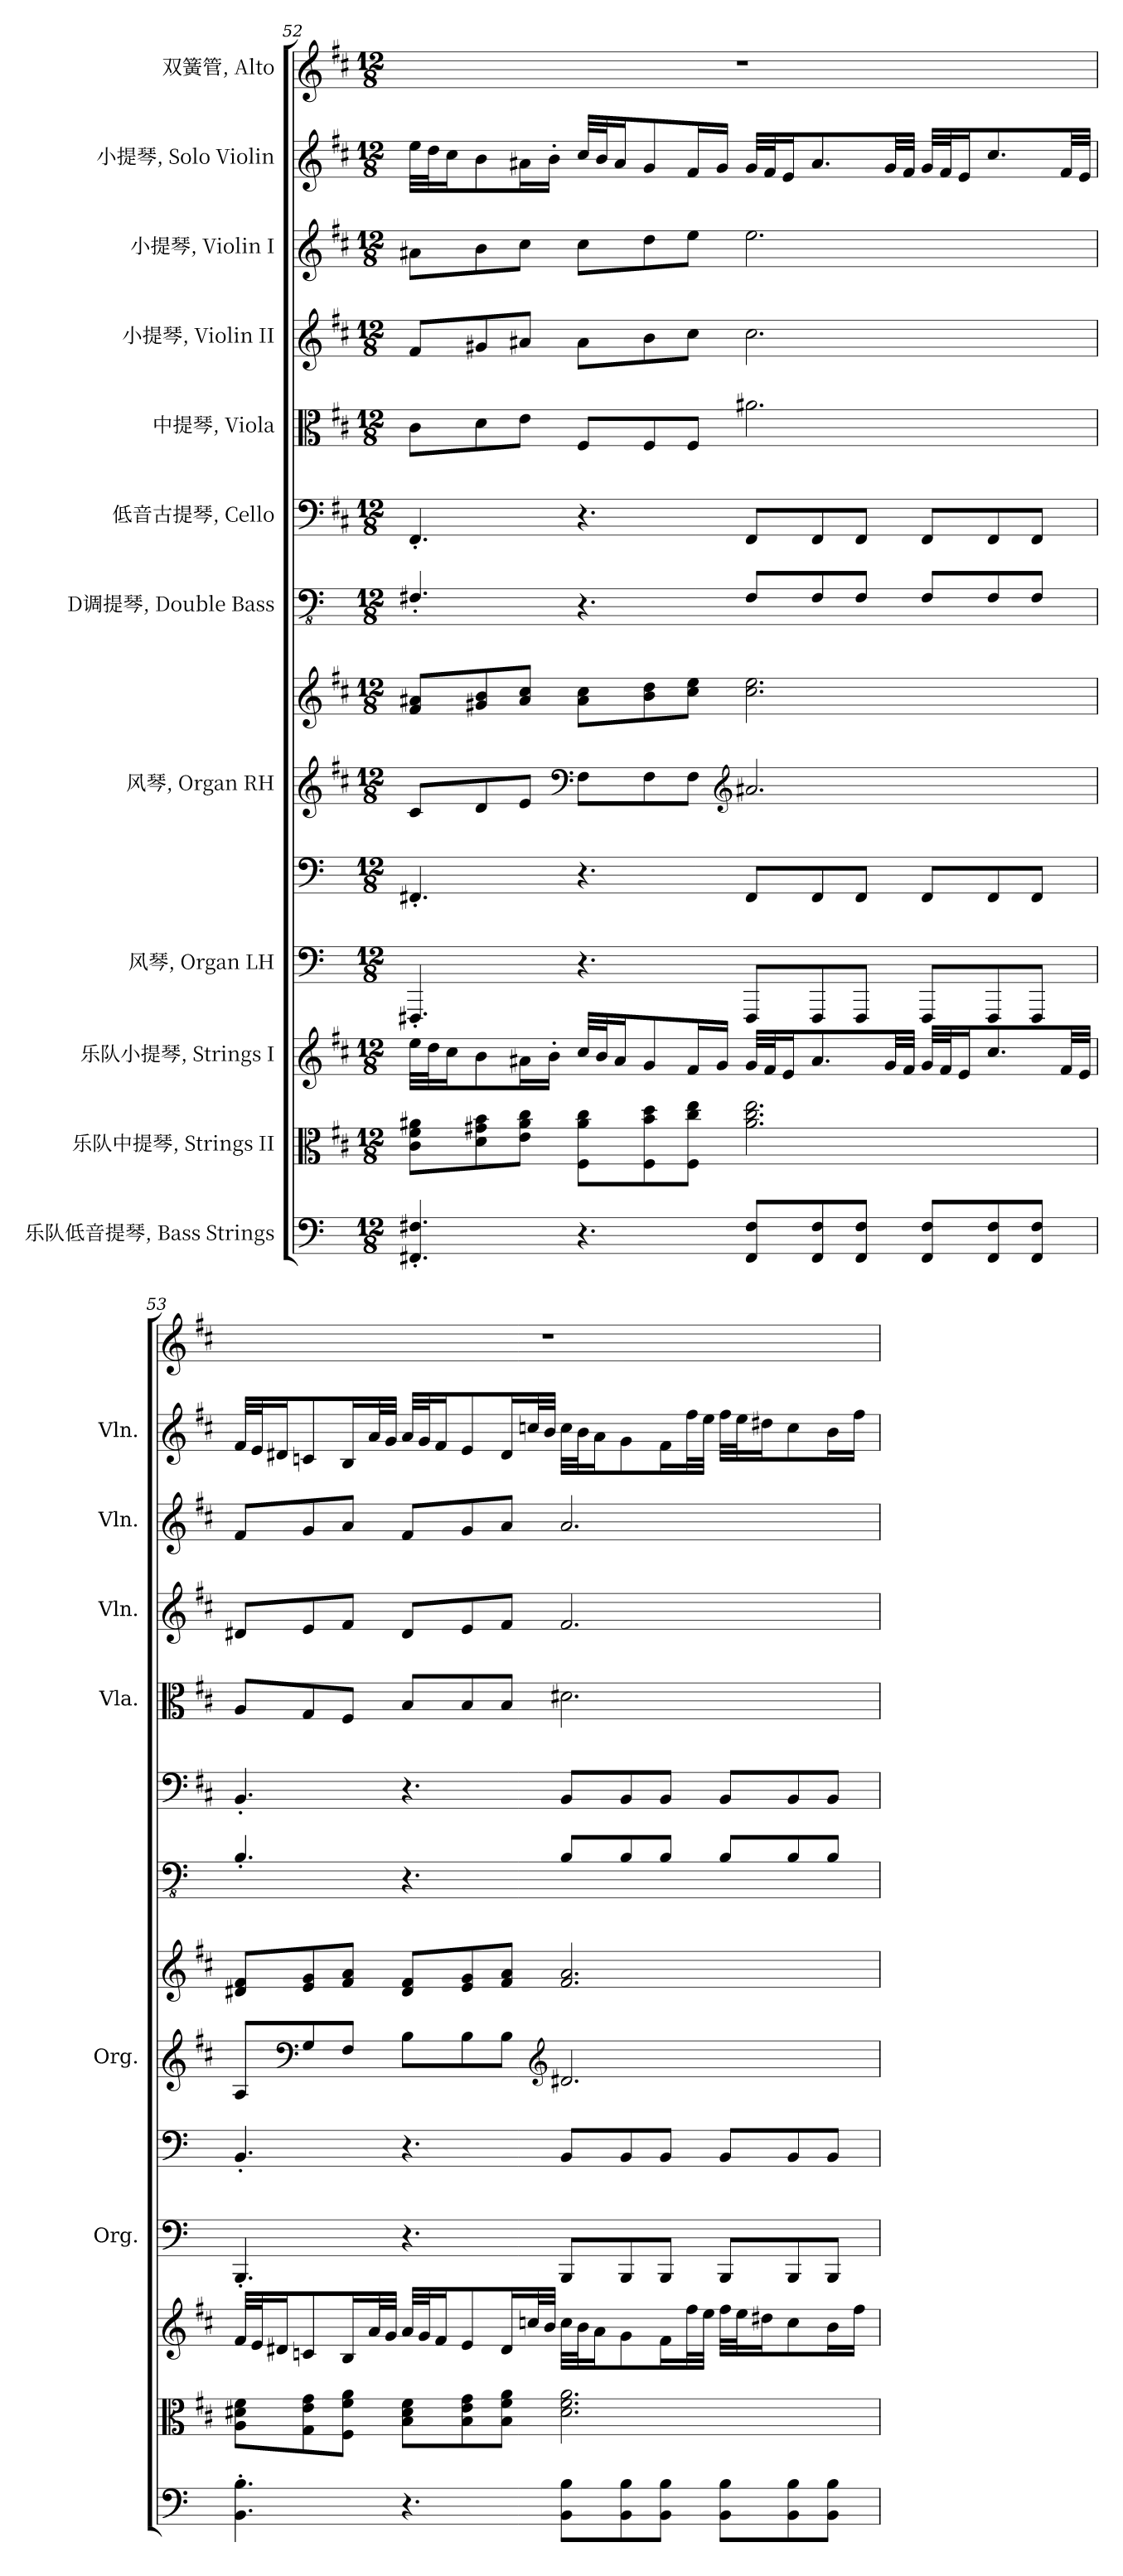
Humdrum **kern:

**kern	**kern	**kern	**kern	**kern	**kern	**kern	**kern	**kern	**kern	**kern	**kern	**kern	**kern
*part12	*part11	*part10	*part9	*part9	*part8	*part8	*part7	*part6	*part5	*part4	*part3	*part2	*part1
*staff14	*staff13	*staff12	*staff11	*staff10	*staff9	*staff8	*staff7	*staff6	*staff5	*staff4	*staff3	*staff2	*staff1
*I"乐队低音提琴, Bass Strings	*I"乐队中提琴, Strings II	*I"乐队小提琴, Strings I	*I"风琴, Organ LH	*	*I"风琴, Organ RH	*	*I"D调提琴, Double Bass	*I"低音古提琴, Cello	*I"中提琴, Viola	*I"小提琴, Violin II	*I"小提琴, Violin I	*I"小提琴, Solo Violin	*I"双簧管, Alto
*	*	*	*I'Org.	*	*I'Org.	*	*	*	*I'Vla.	*I'Vln.	*I'Vln.	*I'Vln.	*
!!LO:PB:g=z
*clefF4	*clefC3	*clefG2	*clefF4	*clefF4	*clefG2	*clefG2	*clefFv4	*clefF4	*clefC3	*clefG2	*clefG2	*clefG2	*clefG2
*ITrd7c12	*	*	*	*	*	*	*ITrd7c12	*	*	*	*	*	*
*k[]	*k[f#c#]	*k[f#c#]	*k[]	*k[]	*k[f#c#]	*k[f#c#]	*k[]	*k[f#c#]	*k[f#c#]	*k[f#c#]	*k[f#c#]	*k[f#c#]	*k[f#c#]
*M12/8	*M12/8	*M12/8	*M12/8	*M12/8	*M12/8	*M12/8	*M12/8	*M12/8	*M12/8	*M12/8	*M12/8	*M12/8	*M12/8
=52	=52	=52	=52	=52	=52	=52	=52	=52	=52	=52	=52	=52	=52
4.FFF#X/' 4.FF#X/'	8c#\ 8f#\ 8a#X\L	32ee\LLL	4.FFF#X'/	4.FF#X'/	8c#/L	8f#/ 8a#X/L	4.FFF#X'/	4.FF#'/	8c#\L	8f#/L	8a#X\L	32ee\LLL	1.r
.	.	32dd\J	.	.	.	.	.	.	.	.	.	32dd\J	.
.	.	16cc#\J	.	.	.	.	.	.	.	.	.	16cc#\J	.
.	8d\ 8g#X\ 8b\	8b\	.	.	8d/	8g#X/ 8b/	.	.	8d\	8g#X/	8b\	8b\	.
.	8e\ 8a#\ 8cc#\J	16a#X\L	.	.	8e/J	8a#/ 8cc#/J	.	.	8e\J	8a#X/J	8cc#\J	16a#X\L	.
.	.	16b'\JJ	.	.	.	.	.	.	.	.	.	16b'\JJ	.
*	*	*	*	*	*clefF4	*	*	*	*	*	*	*	*
4.r	8F#\ 8a#\ 8cc#\L	32cc#/LLL	4.r	4.r	8F#\L	8a#\ 8cc#\L	4.r	4.r	8F#/L	8a#\L	8cc#\L	32cc#/LLL	.
.	.	32b/J	.	.	.	.	.	.	.	.	.	32b/J	.
.	.	16a#/J	.	.	.	.	.	.	.	.	.	16a#/J	.
.	8F#\ 8b\ 8dd\	8g/	.	.	8F#\	8b\ 8dd\	.	.	8F#/	8b\	8dd\	8g/	.
.	8F#\ 8cc#\ 8ee\J	16f#/L	.	.	8F#\J	8cc#\ 8ee\J	.	.	8F#/J	8cc#\J	8ee\J	16f#/L	.
.	.	16g/JJ	.	.	.	.	.	.	.	.	.	16g/JJ	.
*	*	*	*	*	*clefG2	*	*	*	*	*	*	*	*
8FFF#/ 8FF#/L	2.a#\ 2.cc#\ 2.ee\	32g/LLL	8FFF#/L	8FF#/L	2.a#X/	2.cc#\ 2.ee\	8FFF#/L	8FF#/L	2.a#X\	2.cc#\	2.ee\	32g/LLL	.
.	.	32f#/J	.	.	.	.	.	.	.	.	.	32f#/J	.
.	.	16e/J	.	.	.	.	.	.	.	.	.	16e/J	.
8FFF#/ 8FF#/	.	8.a#/	8FFF#/	8FF#/	.	.	8FFF#/	8FF#/	.	.	.	8.a#/	.
8FFF#/ 8FF#/J	.	.	8FFF#/J	8FF#/J	.	.	8FFF#/J	8FF#/J	.	.	.	.	.
.	.	32g/LL	.	.	.	.	.	.	.	.	.	32g/LL	.
.	.	32f#/JJJ	.	.	.	.	.	.	.	.	.	32f#/JJJ	.
8FFF#/ 8FF#/L	.	32g/LLL	8FFF#/L	8FF#/L	.	.	8FFF#/L	8FF#/L	.	.	.	32g/LLL	.
.	.	32f#/J	.	.	.	.	.	.	.	.	.	32f#/J	.
.	.	16e/J	.	.	.	.	.	.	.	.	.	16e/J	.
8FFF#/ 8FF#/	.	8.cc#/	8FFF#/	8FF#/	.	.	8FFF#/	8FF#/	.	.	.	8.cc#/	.
8FFF#/ 8FF#/J	.	.	8FFF#/J	8FF#/J	.	.	8FFF#/J	8FF#/J	.	.	.	.	.
.	.	32f#/LL	.	.	.	.	.	.	.	.	.	32f#/LL	.
.	.	32e/JJJ	.	.	.	.	.	.	.	.	.	32e/JJJ	.
!!LO:PB:g=z
=53	=53	=53	=53	=53	=53	=53	=53	=53	=53	=53	=53	=53	=53
4.BBB\' 4.BB\'	8A\ 8d#X\ 8f#\L	32f#/LLL	4.BBB'/	4.BB'/	8A/L	8d#X/ 8f#/L	4.BBB'/	4.BB'/	8A/L	8d#X/L	8f#/L	32f#/LLL	1.r
.	.	32e/J	.	.	.	.	.	.	.	.	.	32e/J	.
.	.	16d#X/J	.	.	.	.	.	.	.	.	.	16d#X/J	.
*	*	*	*	*	*clefF4	*	*	*	*	*	*	*	*
.	8G\ 8e\ 8g\	8cn/	.	.	8G/	8e/ 8g/	.	.	8G/	8e/	8g/	8cn/	.
.	8F#\ 8f#\ 8a\J	16B/L	.	.	8F#/J	8f#/ 8a/J	.	.	8F#/J	8f#/J	8a/J	16B/L	.
.	.	32a/L	.	.	.	.	.	.	.	.	.	32a/L	.
.	.	32g/JJJ	.	.	.	.	.	.	.	.	.	32g/JJJ	.
4.r	8B\ 8d#\ 8f#\L	32a/LLL	4.r	4.r	8B\L	8d#/ 8f#/L	4.r	4.r	8B/L	8d#/L	8f#/L	32a/LLL	.
.	.	32g/J	.	.	.	.	.	.	.	.	.	32g/J	.
.	.	16f#/J	.	.	.	.	.	.	.	.	.	16f#/J	.
.	8B\ 8e\ 8g\	8e/	.	.	8B\	8e/ 8g/	.	.	8B/	8e/	8g/	8e/	.
.	8B\ 8f#\ 8a\J	16d#/L	.	.	8B\J	8f#/ 8a/J	.	.	8B/J	8f#/J	8a/J	16d#/L	.
.	.	32ccn/L	.	.	.	.	.	.	.	.	.	32ccn/L	.
.	.	32b/JJJ	.	.	.	.	.	.	.	.	.	32b/JJJ	.
*	*	*	*	*	*clefG2	*	*	*	*	*	*	*	*
8BBB\ 8BB\L	2.d#\ 2.f#\ 2.a\	32cc\LLL	8BBB/L	8BB/L	2.d#X/	2.f#/ 2.a/	8BBB/L	8BB/L	2.d#X\	2.f#/	2.a/	32cc\LLL	.
.	.	32b\J	.	.	.	.	.	.	.	.	.	32b\J	.
.	.	16a\J	.	.	.	.	.	.	.	.	.	16a\J	.
8BBB\ 8BB\	.	8g\	8BBB/	8BB/	.	.	8BBB/	8BB/	.	.	.	8g\	.
8BBB\ 8BB\J	.	16f#\L	8BBB/J	8BB/J	.	.	8BBB/J	8BB/J	.	.	.	16f#\L	.
.	.	32ff#\L	.	.	.	.	.	.	.	.	.	32ff#\L	.
.	.	32ee\JJJ	.	.	.	.	.	.	.	.	.	32ee\JJJ	.
8BBB\ 8BB\L	.	32ff#\LLL	8BBB/L	8BB/L	.	.	8BBB/L	8BB/L	.	.	.	32ff#\LLL	.
.	.	32ee\J	.	.	.	.	.	.	.	.	.	32ee\J	.
.	.	16dd#X\J	.	.	.	.	.	.	.	.	.	16dd#X\J	.
8BBB\ 8BB\	.	8cc\	8BBB/	8BB/	.	.	8BBB/	8BB/	.	.	.	8cc\	.
8BBB\ 8BB\J	.	16b\L	8BBB/J	8BB/J	.	.	8BBB/J	8BB/J	.	.	.	16b\L	.
.	.	16ff#\JJ	.	.	.	.	.	.	.	.	.	16ff#\JJ	.
=	=	=	=	=	=	=	=	=	=	=	=	=	=
*-	*-	*-	*-	*-	*-	*-	*-	*-	*-	*-	*-	*-	*-
